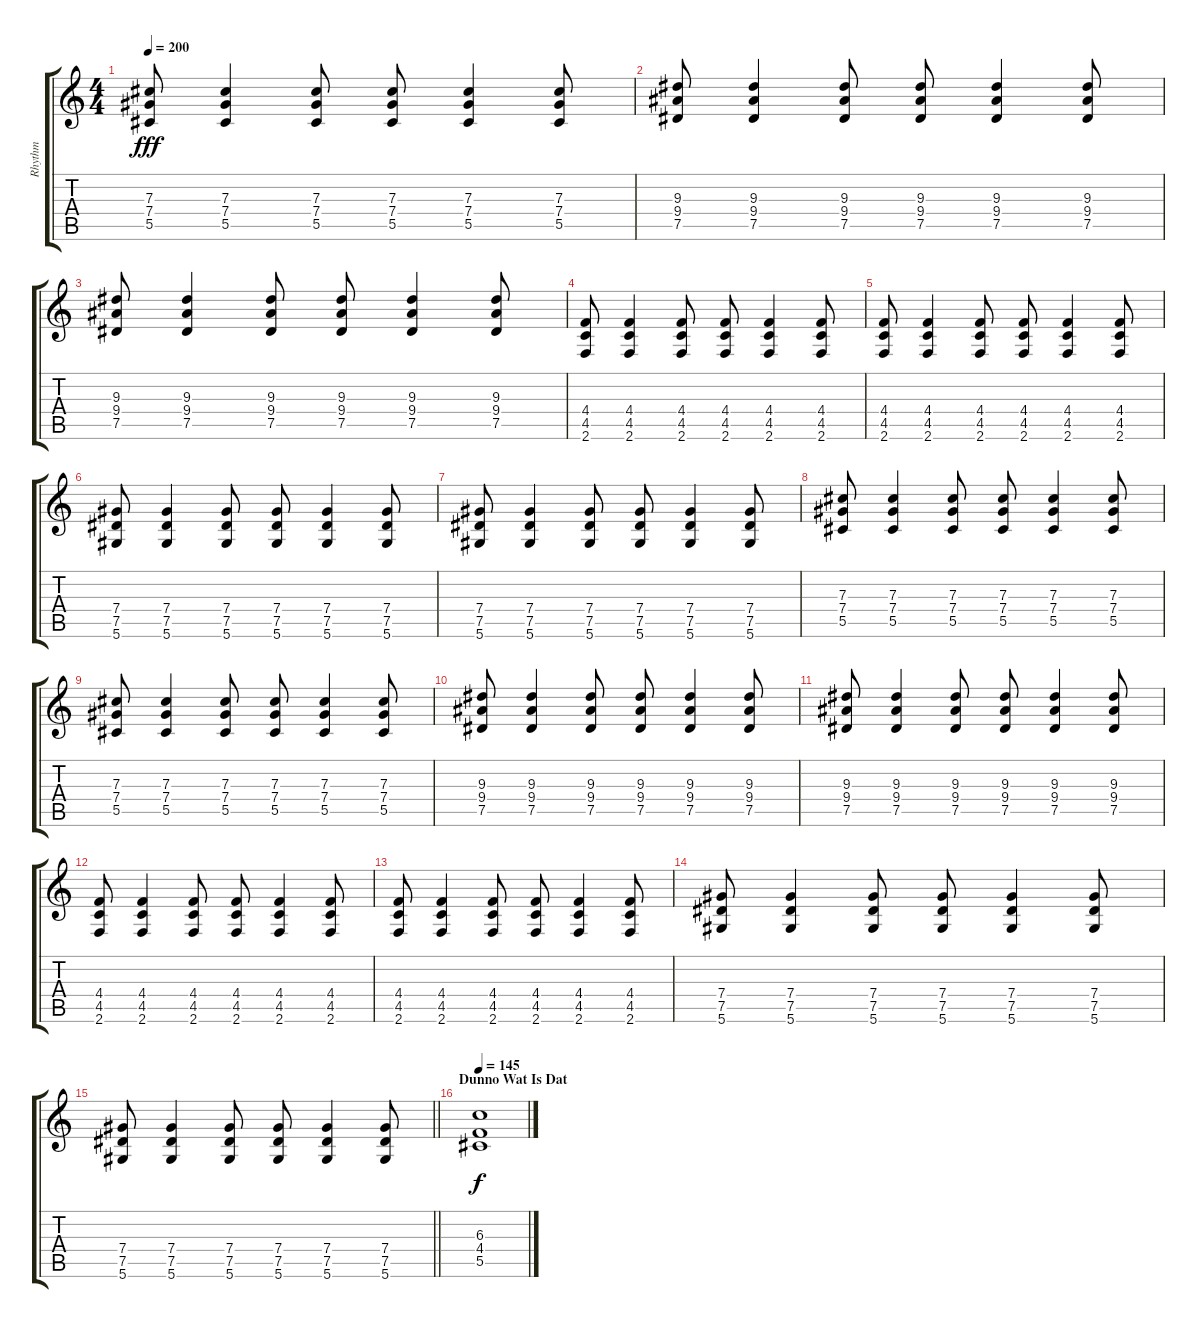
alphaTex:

\track ("Rhythm" "Rhythm") {instrument distortionguitar}
\staff {score tabs}
\tuning (Eb4 Bb3 Gb3 Db3 Ab2 Eb2) {hide}
\ts (4 4)
\tempo 200
\clef g2
\ks c
(7.3 7.4 5.5).8{dy fff} (7.3 7.4 5.5).4 (7.3 7.4 5.5).8 (7.3 7.4 5.5).8 (7.3 7.4 5.5).4 (7.3 7.4 5.5).8 |
(9.3 9.4 7.5).8 (9.3 9.4 7.5).4 (9.3 9.4 7.5).8 (9.3 9.4 7.5).8 (9.3 9.4 7.5).4 (9.3 9.4 7.5).8 |
(9.3 9.4 7.5).8 (9.3 9.4 7.5).4 (9.3 9.4 7.5).8 (9.3 9.4 7.5).8 (9.3 9.4 7.5).4 (9.3 9.4 7.5).8 |
(4.4 4.5 2.6).8 (4.4 4.5 2.6).4 (4.4 4.5 2.6).8 (4.4 4.5 2.6).8 (4.4 4.5 2.6).4 (4.4 4.5 2.6).8 |
(4.4 4.5 2.6).8 (4.4 4.5 2.6).4 (4.4 4.5 2.6).8 (4.4 4.5 2.6).8 (4.4 4.5 2.6).4 (4.4 4.5 2.6).8 |
(7.4 7.5 5.6).8 (7.4 7.5 5.6).4 (7.4 7.5 5.6).8 (7.4 7.5 5.6).8 (7.4 7.5 5.6).4 (7.4 7.5 5.6).8 |
(7.4 7.5 5.6).8 (7.4 7.5 5.6).4 (7.4 7.5 5.6).8 (7.4 7.5 5.6).8 (7.4 7.5 5.6).4 (7.4 7.5 5.6).8 |
(7.3 7.4 5.5).8 (7.3 7.4 5.5).4 (7.3 7.4 5.5).8 (7.3 7.4 5.5).8 (7.3 7.4 5.5).4 (7.3 7.4 5.5).8 |
(7.3 7.4 5.5).8 (7.3 7.4 5.5).4 (7.3 7.4 5.5).8 (7.3 7.4 5.5).8 (7.3 7.4 5.5).4 (7.3 7.4 5.5).8 |
(9.3 9.4 7.5).8 (9.3 9.4 7.5).4 (9.3 9.4 7.5).8 (9.3 9.4 7.5).8 (9.3 9.4 7.5).4 (9.3 9.4 7.5).8 |
(9.3 9.4 7.5).8 (9.3 9.4 7.5).4 (9.3 9.4 7.5).8 (9.3 9.4 7.5).8 (9.3 9.4 7.5).4 (9.3 9.4 7.5).8 |
(4.4 4.5 2.6).8 (4.4 4.5 2.6).4 (4.4 4.5 2.6).8 (4.4 4.5 2.6).8 (4.4 4.5 2.6).4 (4.4 4.5 2.6).8 |
(4.4 4.5 2.6).8 (4.4 4.5 2.6).4 (4.4 4.5 2.6).8 (4.4 4.5 2.6).8 (4.4 4.5 2.6).4 (4.4 4.5 2.6).8 |
(7.4 7.5 5.6).8 (7.4 7.5 5.6).4 (7.4 7.5 5.6).8 (7.4 7.5 5.6).8 (7.4 7.5 5.6).4 (7.4 7.5 5.6).8 |
\barLineRight lightlight
(7.4 7.5 5.6).8 (7.4 7.5 5.6).4 (7.4 7.5 5.6).8 (7.4 7.5 5.6).8 (7.4 7.5 5.6).4 (7.4 7.5 5.6).8 |
\section ("" "Dunno Wat Is Dat")
\tempo 145
(6.3 4.4 5.5).1{dy f}
